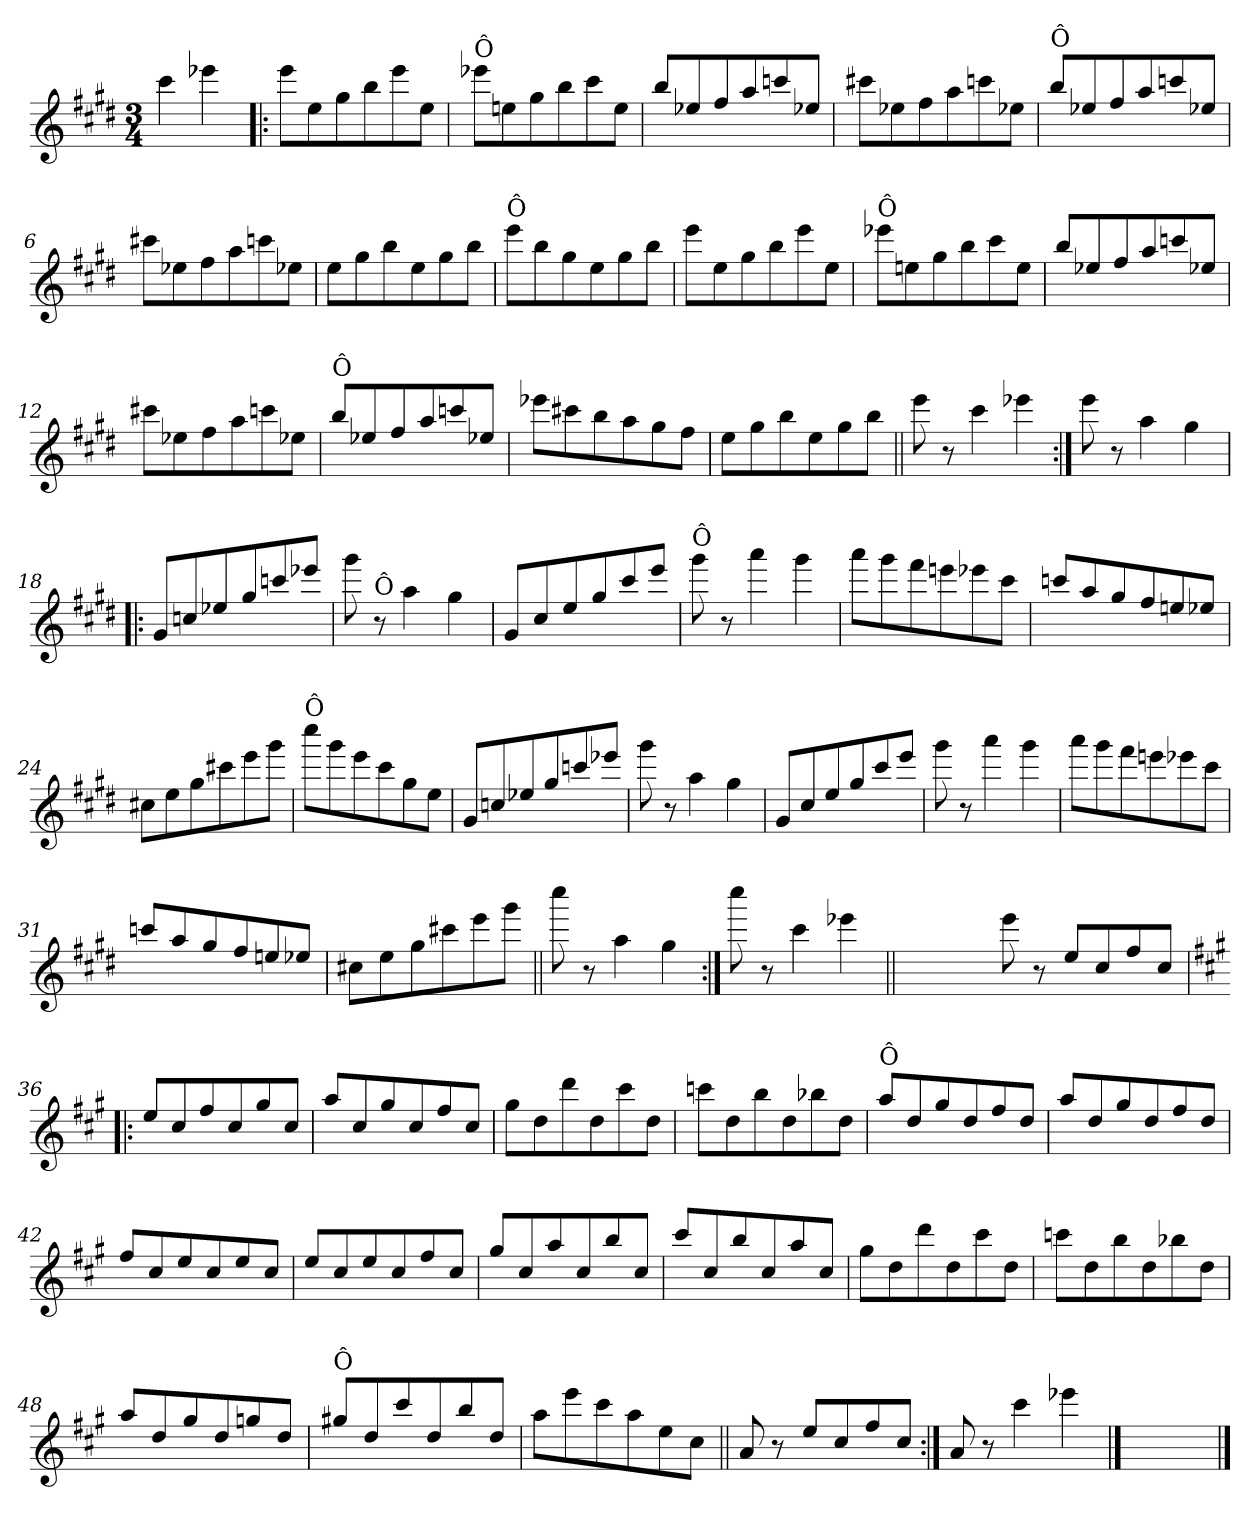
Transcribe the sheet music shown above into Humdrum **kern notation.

**kern
*part1
*staff1
*clefG2
*k[f#c#g#d#]
*E:
*M3/4
=
4ccc#\
4eee-X\
=1!|:
8eee\L
8ee\
8gg#\
8bb\
8eee\
8ee\J
=2
!LO:TX:a:t=Ô
8eee-X\L
8een\
8gg#\
8bb\
8ccc#\
8ee\J
=3
8bb/L
8ee-X/
8ff#/
8aa/
8cccn/
8ee-X/J
=4
8ccc#X\L
8ee-X\
8ff#\
8aa\
8cccn\
8ee-X\J
!!LO:LB:g=z
=5
!LO:TX:a:t=Ô
8bb/L
8ee-X/
8ff#/
8aa/
8cccn/
8ee-X/J
=6
8ccc#X\L
8ee-X\
8ff#\
8aa\
8cccn\
8ee-X\J
=7
8ee\L
8gg#\
8bb\
8ee\
8gg#\
8bb\J
=8
!LO:TX:a:t=Ô
8eee\L
8bb\
8gg#\
8ee\
8gg#\
8bb\J
=9
8eee\L
8ee\
8gg#\
8bb\
8eee\
8ee\J
!!LO:LB:g=z
=10
!LO:TX:a:t=Ô
8eee-X\L
8een\
8gg#\
8bb\
8ccc#\
8ee\J
=11
8bb/L
8ee-X/
8ff#/
8aa/
8cccn/
8ee-X/J
=12
8ccc#X\L
8ee-X\
8ff#\
8aa\
8cccn\
8ee-X\J
=13
!LO:TX:a:t=Ô
8bb/L
8ee-X/
8ff#/
8aa/
8cccn/
8ee-X/J
=14
8eee-X\L
8ccc#X\
8bb\
8aa\
8gg#\
8ff#\J
!!LO:LB:g=z
=15
8ee\L
8gg#\
8bb\
8ee\
8gg#\
8bb\J
=16||
8eee\
8r
4ccc#\
4eee-X\
=17:|!
8eee\
8r
4aa\
4gg#\
=18!|:
8g#/L
8ccn/
8ee-X/
8gg#/
8cccn/
8eee-X/J
=19
8ggg#\
!LO:TX:a:t=Ô
8r
4aa\
4gg#\
!!LO:LB:g=z
=20
8g#/L
8cc#/
8ee/
8gg#/
8ccc#/
8eee/J
=21
!LO:TX:a:t=Ô
8ggg#\
8r
4aaa\
4ggg#\
=22
8aaa\L
8ggg#\
8fff#\
8eeen\
8eee-X\
8ccc#\J
=23
8cccn/L
8aa/
8gg#/
8ff#/
8een/
8ee-X/J
=24
8cc#X\L
8ee\
8gg#\
8ccc#X\
8eee\
8ggg#\J
!!LO:LB:g=z
=25
!LO:TX:a:t=Ô
8cccc#\L
8ggg#\
8eee\
8ccc#\
8gg#\
8ee\J
=26
8g#/L
8ccn/
8ee-X/
8gg#/
8cccn/
8eee-X/J
=27
8ggg#\
8r
4aa\
4gg#\
=28
8g#/L
8cc#/
8ee/
8gg#/
8ccc#/
8eee/J
=29
8ggg#\
8r
4aaa\
4ggg#\
=30
8aaa\L
8ggg#\
8fff#\
8eeen\
8eee-X\
8ccc#\J
!!LO:LB:g=z
=31
8cccn/L
8aa/
8gg#/
8ff#/
8een/
8ee-X/J
=32
8cc#X\L
8ee\
8gg#\
8ccc#X\
8eee\
8ggg#\J
=33||
8cccc#\
8r
4aa\
4gg#\
=34:|!
8cccc#\
8r
4ccc#\
4eee-X\
=34X341||
2.ryy
!!LO:LB:g=z
=35-
8eee\
8r
8ee/L
8cc#/
8ff#/
8cc#/J
=36!|:
*k[f#c#g#]
*A:
8ee/L
8cc#/
8ff#/
8cc#/
8gg#/
8cc#/J
=37
8aa/L
8cc#/
8gg#/
8cc#/
8ff#/
8cc#/J
=38
8gg#\L
8dd\
8ddd\
8dd\
8ccc#\
8dd\J
!!LO:LB:g=z
=39
8cccn\L
8dd\
8bb\
8dd\
8bb-X\
8dd\J
=40
!LO:TX:a:t=Ô
8aa/L
8dd/
8gg#/
8dd/
8ff#/
8dd/J
=41
8aa/L
8dd/
8gg#/
8dd/
8ff#/
8dd/J
=42
8ff#/L
8cc#/
8ee/
8cc#/
8ee/
8cc#/J
=43
8ee/L
8cc#/
8ee/
8cc#/
8ff#/
8cc#/J
!!LO:LB:g=z
=44
8gg#/L
8cc#/
8aa/
8cc#/
8bb/
8cc#/J
=45
8ccc#/L
8cc#/
8bb/
8cc#/
8aa/
8cc#/J
=46
8gg#\L
8dd\
8ddd\
8dd\
8ccc#\
8dd\J
=47
8cccn\L
8dd\
8bb\
8dd\
8bb-X\
8dd\J
=48
8aa/L
8dd/
8gg#/
8dd/
8ggn/
8dd/J
!!LO:LB:g=z
=49
!LO:TX:a:t=Ô
8gg#X/L
8dd/
8ccc#/
8dd/
8bb/
8dd/J
=50
8aa\L
8eee\
8ccc#\
8aa\
8ee\
8cc#\J
=51||
8a/
8r
8ee/L
8cc#/
8ff#/
8cc#/J
=52:|!
8a/
8r
4ccc#\
4eee-X\
==53
2.ryy
==
*-
